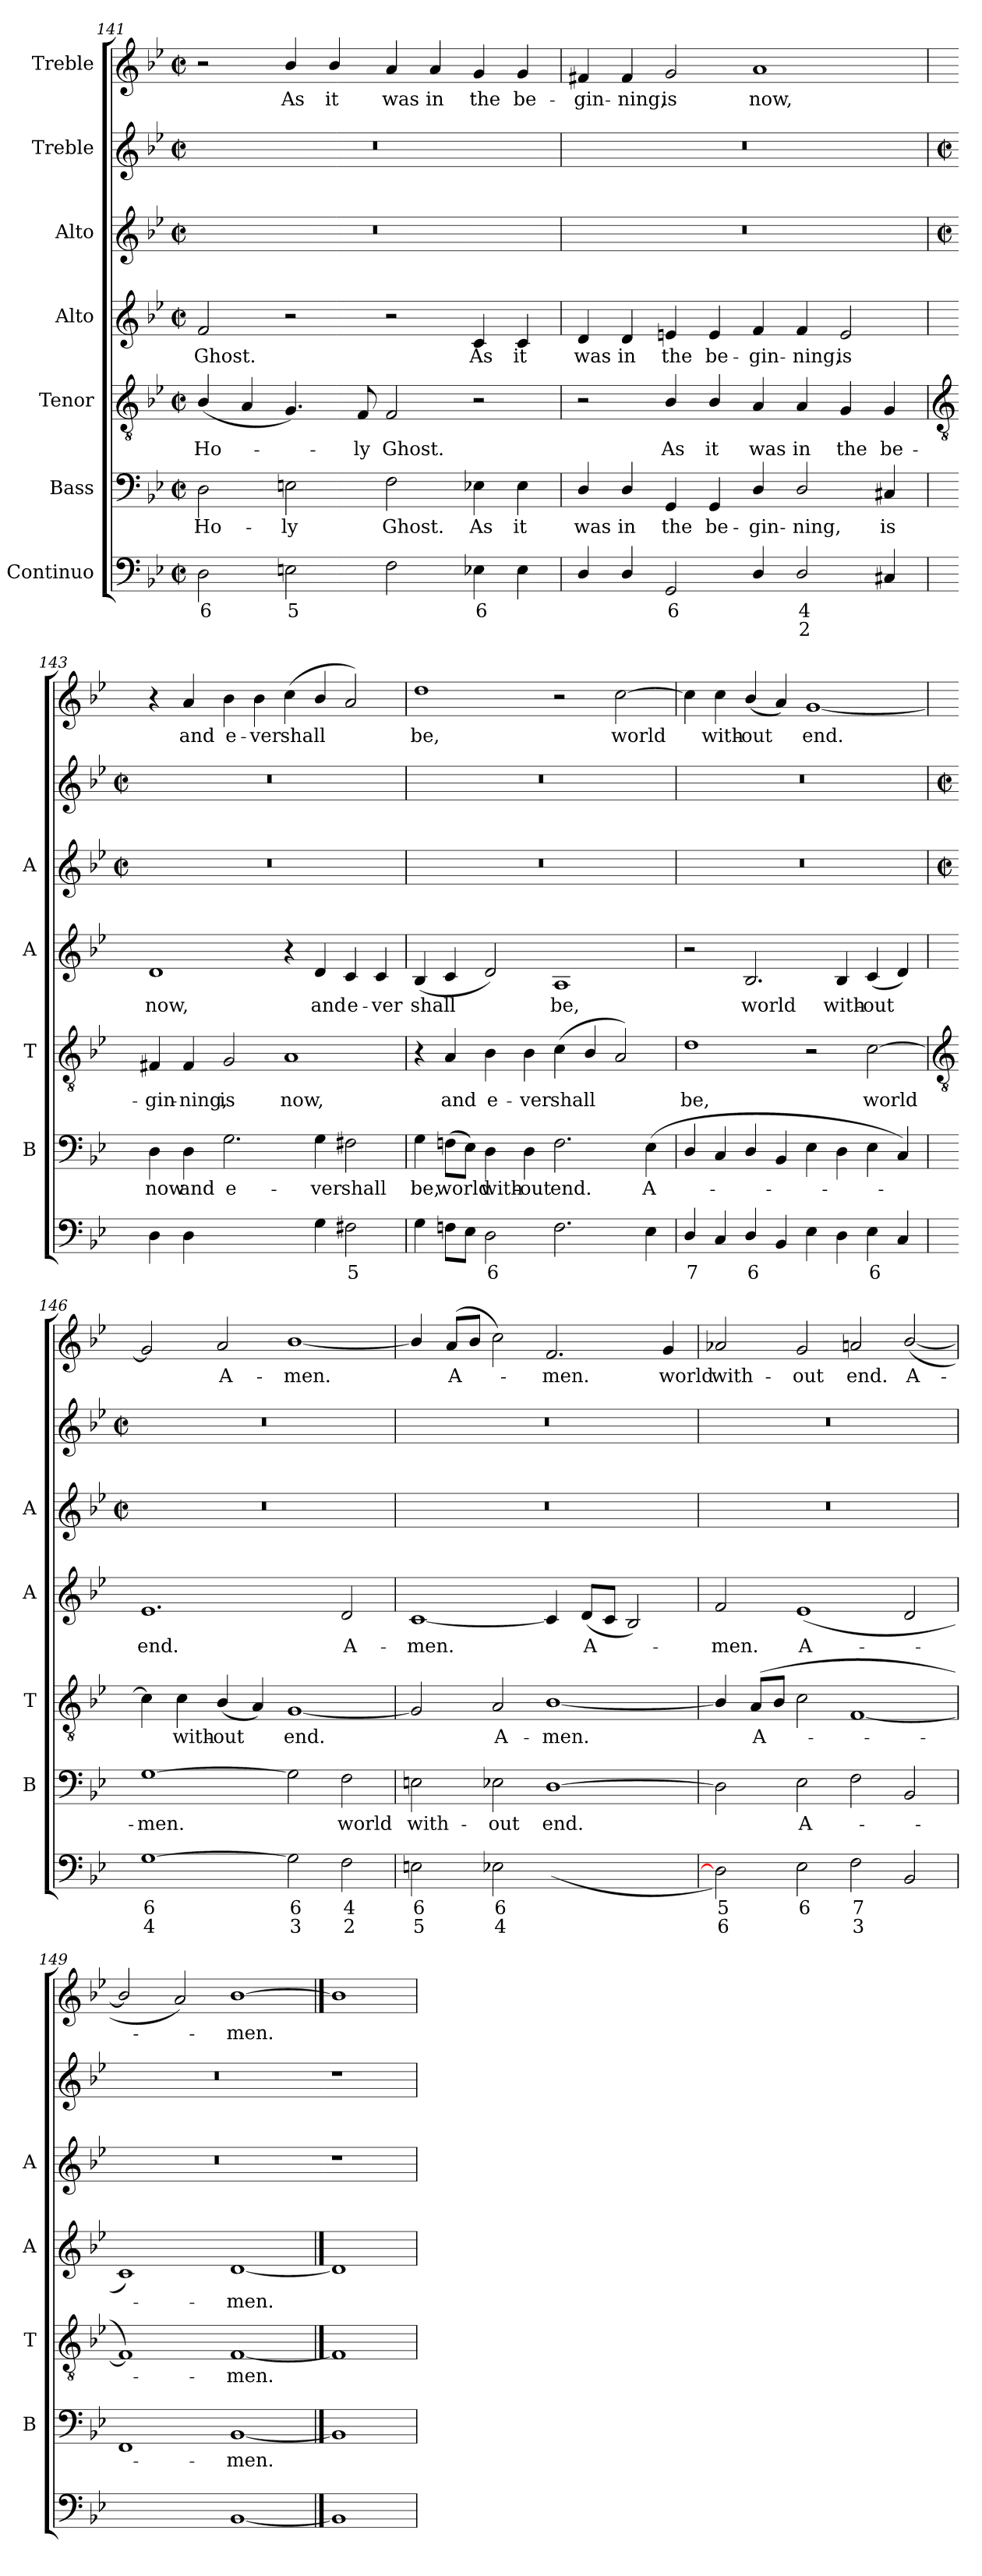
**kern	**text	**text	**kern	**text	**kern	**text	**kern	**text	**kern	**kern	**kern	**text
*part7	*part7	*part7	*part6	*part6	*part5	*part5	*part4	*part4	*part3	*part2	*part1	*part1
*staff7	*staff7	*staff7	*staff6	*staff6	*staff5	*staff5	*staff4	*staff4	*staff3	*staff2	*staff1	*staff1
*I"Continuo	*	*	*I"Bass	*	*I"Tenor	*	*I"Alto	*	*I"Alto	*I"Treble	*I"Treble	*
*	*	*	*I'B	*	*I'T	*	*I'A	*	*I'A	*	*	*
*clefF4	*	*	*clefF4	*	*clefGv2	*	*clefG2	*	*clefG2	*clefG2	*clefG2	*
*k[b-e-]	*	*	*k[b-e-]	*	*k[b-e-]	*	*k[b-e-]	*	*k[b-e-]	*k[b-e-]	*k[b-e-]	*
*B-:	*	*	*B-:	*	*B-:	*	*B-:	*	*B-:	*B-:	*B-:	*
*M4/2	*	*	*M4/2	*	*M4/2	*	*M4/2	*	*M4/2	*M4/2	*M4/2	*
*met(c|)	*	*	*met(c|)	*	*met(c|)	*	*met(c|)	*	*met(c|)	*met(c|)	*met(c|)	*
=141	=141	=141	=141	=141	=141	=141	=141	=141	=141	=141	=141	=141
!	!LO:LY:b	!	!	!LO:LY:b	!	!LO:LY:b	!	!LO:LY:b	!	!	!	!
2D	6	.	2D	Ho-	(<4B-/	Ho-	2f	Ghost.	0r	0r	2r	.
.	.	.	.	.	4A	.	.	.	.	.	.	.
!	!LO:LY:b	!	!	!LO:LY:b	!	!	!	!	!	!	!	!LO:LY:b
2En	5	.	2En	-ly	4.G)	.	2r	.	.	.	4b-/	As
!	!	!	!	!	!	!	!	!	!	!	!	!LO:LY:b
.	.	.	.	.	.	.	.	.	.	.	4b-/	it
!	!	!	!	!	!	!LO:LY:b	!	!	!	!	!	!
.	.	.	.	.	8F	ly	.	.	.	.	.	.
!	!	!	!	!LO:LY:b	!	!LO:LY:b	!	!	!	!	!	!LO:LY:b
2F	.	.	2F	Ghost.	2F	Ghost.	2r	.	.	.	4a	was
!	!	!	!	!	!	!	!	!	!	!	!	!LO:LY:b
.	.	.	.	.	.	.	.	.	.	.	4a	in
!	!LO:LY:b	!	!	!LO:LY:b	!	!	!	!LO:LY:b	!	!	!	!LO:LY:b
4E-X	6	.	4E-X	As	2r	.	4c	As	.	.	4g	the
!	!	!	!	!LO:LY:b	!	!	!	!LO:LY:b	!	!	!	!LO:LY:b
4E-	.	.	4E-	it	.	.	4c	it	.	.	4g	be-
=142	=142	=142	=142	=142	=142	=142	=142	=142	=142	=142	=142	=142
!	!	!	!	!LO:LY:b	!	!	!	!LO:LY:b	!	!	!	!LO:LY:b
4D/	.	.	4D/	was	2r	.	4d	was	0r	0r	4f#X	-gin-
!	!	!	!	!LO:LY:b	!	!	!	!LO:LY:b	!	!	!	!LO:LY:b
4D/	.	.	4D/	in	.	.	4d	in	.	.	4f#	-ning,
!	!LO:LY:b	!	!	!LO:LY:b	!	!LO:LY:b	!	!LO:LY:b	!	!	!	!LO:LY:b
2GG	6	.	4GG	the	4B-/	As	4en	the	.	.	2g	is
!	!	!	!	!LO:LY:b	!	!LO:LY:b	!	!LO:LY:b	!	!	!	!
.	.	.	4GG	be-	4B-/	it	4e	be-	.	.	.	.
!	!	!	!	!LO:LY:b	!	!LO:LY:b	!	!LO:LY:b	!	!	!	!LO:LY:b
4D/	.	.	4D/	-gin-	4A	was	4f	-gin-	.	.	1a	now,
!	!LO:LY:b	!LO:LY:b	!	!LO:LY:b	!	!LO:LY:b	!	!LO:LY:b	!	!	!	!
2D/	4	2	2D/	-ning,	4A	in	4f	-ning,	.	.	.	.
!	!	!	!	!	!	!LO:LY:b	!	!LO:LY:b	!	!	!	!
.	.	.	.	.	4G	the	2e	is	.	.	.	.
!	!	!	!	!LO:LY:b	!	!LO:LY:b	!	!	!	!	!	!
4C#X	.	.	4C#X	is	4G	be-	.	.	.	.	.	.
!!LO:LB:g=z
=143	=143	=143	=143	=143	=143	=143	=143	=143	=143	=143	=143	=143
*	*	*	*	*	*clefGv2	*	*	*	*	*	*	*
*	*	*	*	*	*	*	*	*	*M4/2	*M4/2	*	*
*	*	*	*	*	*	*	*	*	*met(c|)	*met(c|)	*	*
!	!	!	!	!LO:LY:b	!	!LO:LY:b	!	!LO:LY:b	!	!	!	!
4D	.	.	4D	now	4F#X	-gin-	1d	now,	0r	0r	4r	.
!	!	!	!	!LO:LY:b	!	!LO:LY:b	!	!	!	!	!	!LO:LY:b
4D	.	.	4D	and	4F#	-ning,	.	.	.	.	4a	and
!	!	!	!	!LO:LY:b	!	!LO:LY:b	!	!	!	!	!	!LO:LY:b
[2Gyy	.	.	2.G	e-	2G	is	.	.	.	.	4b-	e-
!	!	!	!	!	!	!	!	!	!	!	!	!LO:LY:b
.	.	.	.	.	.	.	.	.	.	.	4b-	-ver
!	!LO:LY:b	!LO:LY:b	!	!	!	!LO:LY:b	!	!	!	!	!	!LO:LY:b
4Gyy]	4	2	.	.	1A	now,	4r	.	.	.	(<4cc	shall
!	!	!	!	!LO:LY:b	!	!	!	!LO:LY:b	!	!	!	!
4G	.	.	4G	-ver	.	.	4d	and	.	.	4b-/	.
!	!LO:LY:b	!	!	!LO:LY:b	!	!	!	!LO:LY:b	!	!	!	!
2F#X	5	.	2F#X	shall	.	.	4c	e-	.	.	2a)	.
!	!	!	!	!	!	!	!	!LO:LY:b	!	!	!	!
.	.	.	.	.	.	.	4c	-ver	.	.	.	.
=144	=144	=144	=144	=144	=144	=144	=144	=144	=144	=144	=144	=144
!	!	!	!	!LO:LY:b	!	!	!	!LO:LY:b	!	!	!	!LO:LY:b
4G	.	.	4G	be,	4r	.	(<4B-	shall	0r	0r	1dd	be,
!	!	!	!	!LO:LY:b	!	!LO:LY:b	!	!	!	!	!	!
8FnL	.	.	(>8FnL	world	4A	and	4c	.	.	.	.	.
8E-J	.	.	8E-J)	.	.	.	.	.	.	.	.	.
!	!LO:LY:b	!	!	!LO:LY:b	!	!LO:LY:b	!	!	!	!	!	!
2D	6	.	4D	with-	4B-	e-	2d)	.	.	.	.	.
!	!	!	!	!LO:LY:b	!	!LO:LY:b	!	!	!	!	!	!
.	.	.	4D	-out	4B-	-ver	.	.	.	.	.	.
!	!	!	!	!LO:LY:b	!	!LO:LY:b	!	!LO:LY:b	!	!	!	!
2.F	.	.	2.F	end.	(<4c	shall	1A	be,	.	.	2r	.
.	.	.	.	.	4B-/	.	.	.	.	.	.	.
!	!	!	!	!	!	!	!	!	!	!	!	!LO:LY:b
.	.	.	.	.	2A)	.	.	.	.	.	[2cc	world
!	!	!	!	!LO:LY:b	!	!	!	!	!	!	!	!
4E-	.	.	(>4E-	A-	.	.	.	.	.	.	.	.
=145	=145	=145	=145	=145	=145	=145	=145	=145	=145	=145	=145	=145
!	!LO:LY:b	!	!	!	!	!LO:LY:b	!	!	!	!	!	!
4D/	7	.	4D/	.	1d	be,	2r	.	0r	0r	4cc]	.
!	!	!	!	!	!	!	!	!	!	!	!	!LO:LY:b
4C	.	.	4C	.	.	.	.	.	.	.	4cc	with-
!	!LO:LY:b	!	!	!	!	!	!	!LO:LY:b	!	!	!	!LO:LY:b
4D/	6	.	4D/	.	.	.	2.B-	world	.	.	(<4b-/	-out
4BB-	.	.	4BB-	.	.	.	.	.	.	.	4a)	.
!	!	!	!	!	!	!	!	!	!	!	!	!LO:LY:b
4E-	.	.	4E-	.	2r	.	.	.	.	.	[1g	end.
!	!	!	!	!	!	!	!	!LO:LY:b	!	!	!	!
4D	.	.	4D	.	.	.	4B-	with-	.	.	.	.
!	!LO:LY:b	!	!	!	!	!LO:LY:b	!	!LO:LY:b	!	!	!	!
4E-	6	.	4E-	.	[2c	world	(<4c	-out	.	.	.	.
4C	.	.	4C)	.	.	.	4d)	.	.	.	.	.
!!LO:LB:g=z
=146	=146	=146	=146	=146	=146	=146	=146	=146	=146	=146	=146	=146
*	*	*	*	*	*clefGv2	*	*	*	*	*	*	*
*	*	*	*	*	*	*	*	*	*M4/2	*M4/2	*	*
*	*	*	*	*	*	*	*	*	*met(c|)	*met(c|)	*	*
!	!LO:LY:b	!LO:LY:b	!	!LO:LY:b	!	!	!	!LO:LY:b	!	!	!	!
[1G	6	4	[1G	men.	4c]	.	1.e-	end.	0r	0r	2g]	.
!	!	!	!	!	!	!LO:LY:b	!	!	!	!	!	!
.	.	.	.	.	4c	with-	.	.	.	.	.	.
!	!	!	!	!	!	!LO:LY:b	!	!	!	!	!	!LO:LY:b
.	.	.	.	.	(<4B-/	-out	.	.	.	.	2a	A-
.	.	.	.	.	4A)	.	.	.	.	.	.	.
!	!LO:LY:b	!LO:LY:b	!	!	!	!LO:LY:b	!	!	!	!	!	!LO:LY:b
2G]	6	3	2G]	.	[1G	end.	.	.	.	.	[1b-/	-men.
!	!LO:LY:b	!LO:LY:b	!	!LO:LY:b	!	!	!	!LO:LY:b	!	!	!	!
2F	4	2	2F	world	.	.	2d	A-	.	.	.	.
=147	=147	=147	=147	=147	=147	=147	=147	=147	=147	=147	=147	=147
!	!LO:LY:b	!LO:LY:b	!	!LO:LY:b	!	!	!	!LO:LY:b	!	!	!	!
2En	6	5	2En	with-	2G]	.	[1c	-men.	0r	0r	4b-/]	.
!	!	!	!	!	!	!	!	!	!	!	!	!LO:LY:b
.	.	.	.	.	.	.	.	.	.	.	(<8aL	A-
.	.	.	.	.	.	.	.	.	.	.	8b-J	.
!	!LO:LY:b	!LO:LY:b	!	!LO:LY:b	!	!LO:LY:b	!	!	!	!	!	!
2E-X	6	4	2E-X	-out	2A	A-	.	.	.	.	2cc)	.
!	!LO:LY:b	!LO:LY:b	!	!LO:LY:b	!	!LO:LY:b	!	!	!	!	!	!LO:LY:b
(>[2Dyy	7	6	[1D	end.	[1B-/	-men.	4c]	.	.	.	2.f	men.
!	!	!	!	!	!	!	!	!LO:LY:b	!	!	!	!
.	.	.	.	.	.	.	(<8dL	A-	.	.	.	.
.	.	.	.	.	.	.	8cJ	.	.	.	.	.
!	!LO:LY:b	!	!	!	!	!	!	!	!	!	!	!
2Dyy_	6	.	.	.	.	.	2B-)	.	.	.	.	.
!	!	!	!	!	!	!	!	!	!	!	!	!LO:LY:b
.	.	.	.	.	.	.	.	.	.	.	4g	world
=148	=148	=148	=148	=148	=148	=148	=148	=148	=148	=148	=148	=148
!	!LO:LY:b	!LO:LY:b	!	!	!	!	!	!LO:LY:b	!	!	!	!LO:LY:b
2D])	5	6	2D]	.	4B-/]	.	2f	men.	0r	0r	2a-X	with-
!	!	!	!	!	!	!LO:LY:b	!	!	!	!	!	!
.	.	.	.	.	(<8AL	A-	.	.	.	.	.	.
.	.	.	.	.	8B-J	.	.	.	.	.	.	.
!	!LO:LY:b	!	!	!LO:LY:b	!	!	!	!LO:LY:b	!	!	!	!LO:LY:b
2E-	6	.	2E-	A-	2c	.	(<1e-	A-	.	.	2g	-out
!	!LO:LY:b	!LO:LY:b	!	!	!	!	!	!	!	!	!	!LO:LY:b
2F	7	3	2F	.	[1F	.	.	.	.	.	2an	end.
!	!	!	!	!	!	!	!	!	!	!	!	!LO:LY:b
2BB-	.	.	2BB-	.	.	.	2d	.	.	.	(<[2b-/	A-
=149	=149	=149	=149	=149	=149	=149	=149	=149	=149	=149	=149	=149
!	!LO:LY:b	!	!	!	!	!	!	!	!	!	!	!
[2FFyy	4	.	1FF	.	1F])	.	1c)	.	0r	0r	2b-/]	.
!	!LO:LY:b	!	!	!	!	!	!	!	!	!	!	!
2FFyy]	3	.	.	.	.	.	.	.	.	.	2a)	.
!	!	!	!	!LO:LY:b	!	!LO:LY:b	!	!LO:LY:b	!	!	!	!LO:LY:b
[1BB-	.	.	[1BB-	men.	[1F	men.	[1d	men.	.	.	[1b-	men.
==150	==150	==150	==150	==150	==150	==150	==150	==150	=150	=150	==150	==150
1BB-]	.	.	1BB-]	.	1F]	.	1d]	.	1r	1r	1b-]	.
=	=	=	=	=	=	=	=	=	=	=	=	=
*-	*-	*-	*-	*-	*-	*-	*-	*-	*-	*-	*-	*-
